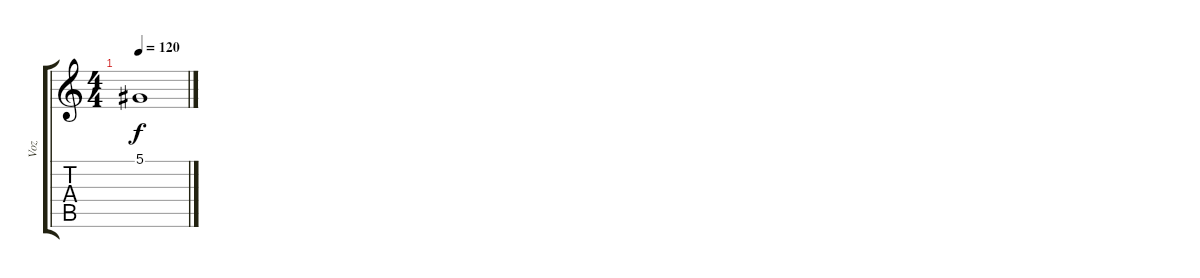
\track ("Voz" "Voz") {instrument tenorsax}
\staff {score tabs}
\tuning (Eb4 Bb3 Gb3 Db3 Ab2 Eb2) {hide}
\ts (4 4)
\tempo 120
\clef g2
\ks c
5.1{t}.1{dy f}
